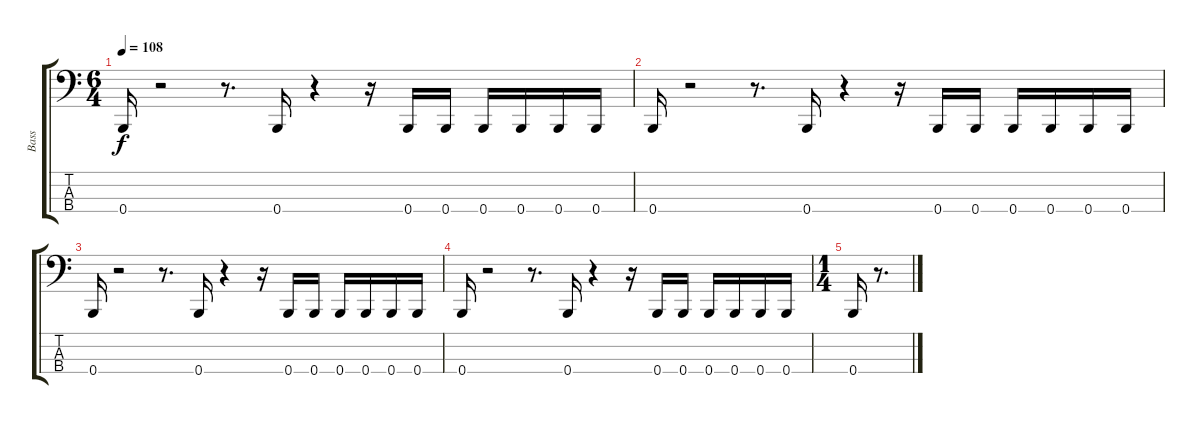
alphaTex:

\track ("Bass" "Bass") {instrument electricbassfinger}
\staff {score tabs}
\tuning (E2 B1 Gb1 B0) {hide}
\ts (6 4)
\tempo 108
\clef f4
\ks c
0.4.16{dy f} r.2 r.8{d} 0.4.16 r.4 r.16 0.4.16 0.4.16 0.4.16 0.4.16 0.4.16 0.4.16 |
0.4.16 r.2 r.8{d} 0.4.16 r.4 r.16 0.4.16 0.4.16 0.4.16 0.4.16 0.4.16 0.4.16 |
0.4.16 r.2 r.8{d} 0.4.16 r.4 r.16 0.4.16 0.4.16 0.4.16 0.4.16 0.4.16 0.4.16 |
0.4.16 r.2 r.8{d} 0.4.16 r.4 r.16 0.4.16 0.4.16 0.4.16 0.4.16 0.4.16 0.4.16 |
\ts (1 4)
0.4.16 r.8{d}
